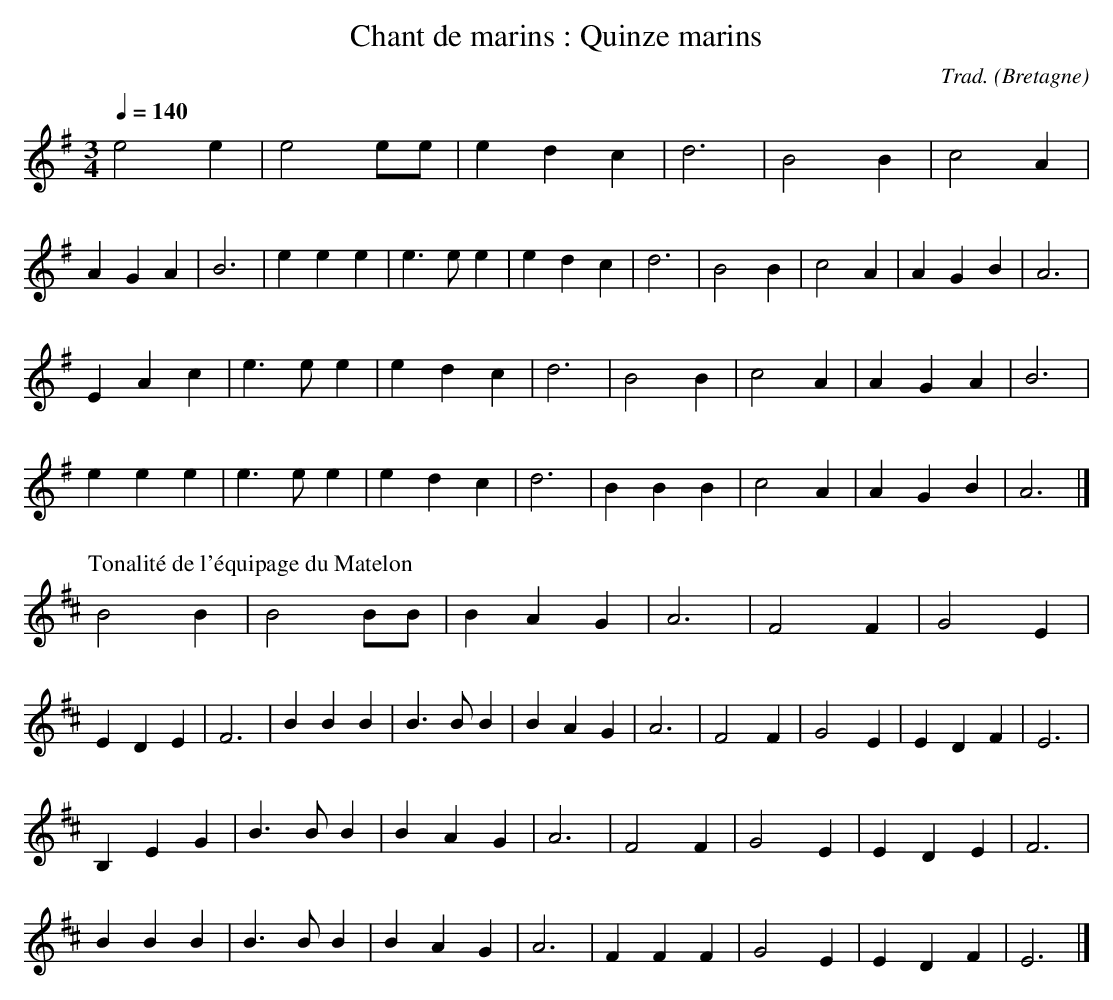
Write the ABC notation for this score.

X:1
T:Chant de marins : Quinze marins
C:Trad.
O:Bretagne
M:3/4
L:1/4
Q:1/4=140
K:G
e2 e | e2 e/e/ | e d c | d3 | B2 B | c2 A |
A G A | B3 | e e e | e>e e | e d c | d3 | B2 B | c2 A | A G B | A3 |
E A c | e>e e | e d c | d3 | B2 B | c2 A | A G A | B3 |
e e e | e>e e | e d c | d3 | B B B | c2 A | A G B | A3 |]
%%vskip 1
P:Tonalité de l'équipage du Matelon
K:Dmaj
B2 B | B2 B/2B/2 | B A G | A3 | F2 F | G2 E |
E D E | F3 | B B B | B>B B | B A G | A3 | F2 F | G2 E | E D F | E3 |
B, E G | B>B B | B A G | A3 | F2 F | G2 E | E D E | F3 |
B B B | B>B B | B A G | A3 | F F F | G2 E | E D F | E3 |]
